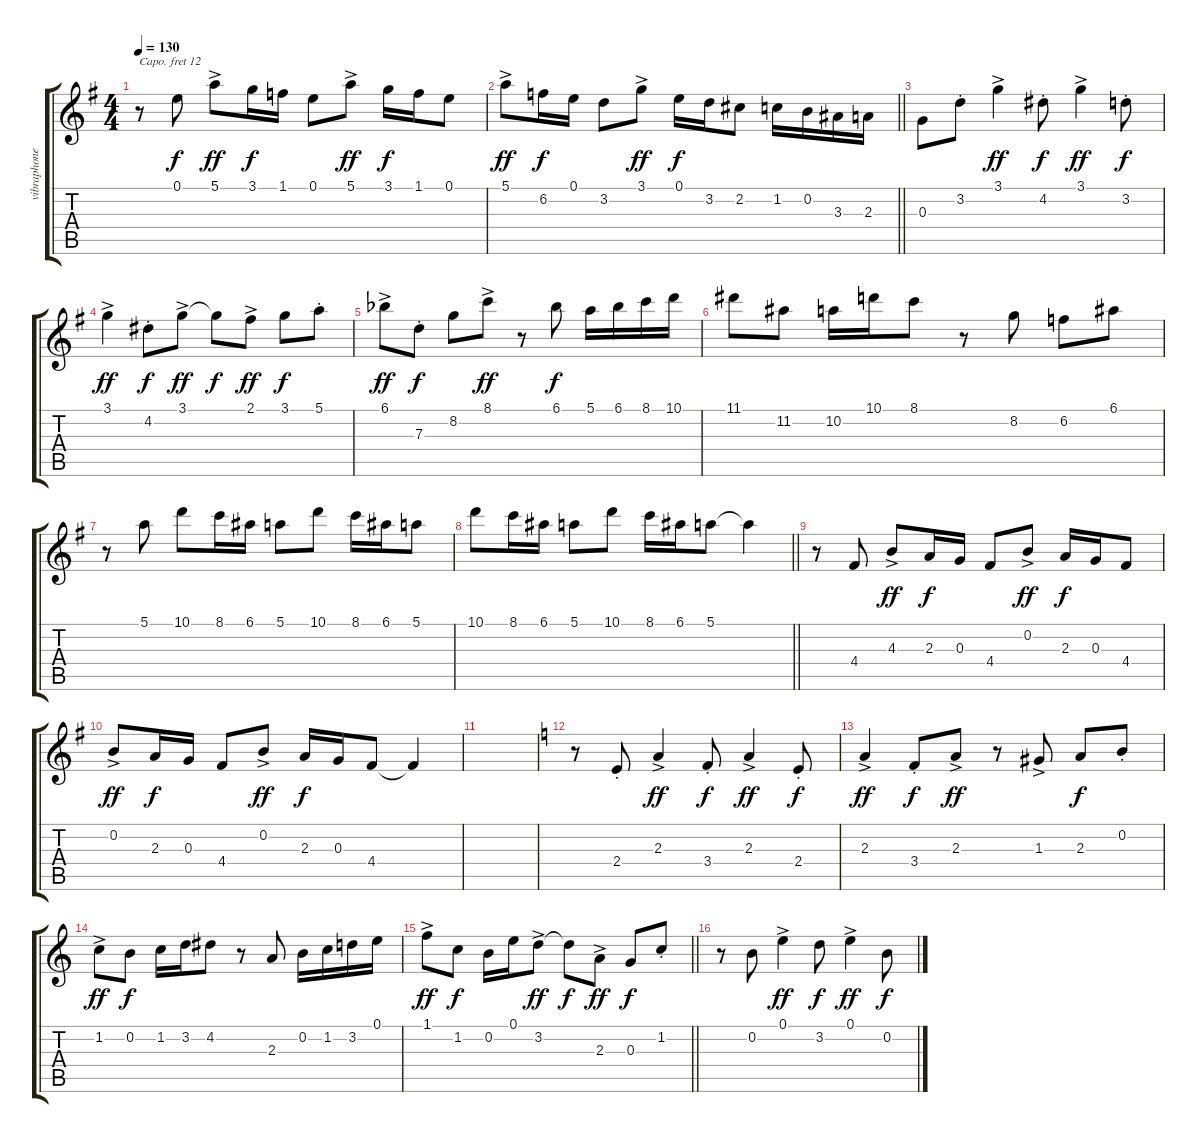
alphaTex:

\track ("vibraphone" "vibraphone") {instrument vibraphone}
\staff {score tabs}
\capo 12
\tuning (E4 B3 G3 D3 A2 E2) {hide}
\ts (4 4)
\tempo 130
\clef g2
\ks g
r.8{dy f} 0.1.8 5.1{ac}.8{dy ff} 3.1.16{dy f} 1.1.16 0.1.8 5.1{ac}.8{dy ff} 3.1.16{dy f} 1.1.16 0.1.8 |
\barLineRight lightlight
5.1{ac}.8{dy ff} 6.2.16{dy f} 0.1.16 3.2.8 3.1{ac}.8{dy ff} 0.1.16{dy f} 3.2.16 2.2.8 1.2.16 0.2.16 3.3.16 2.3.16 |
0.3.8 3.2{st}.8 3.1{ac}.4{dy ff} 4.2{st}.8{dy f} 3.1{ac}.4{dy ff} 3.2{st}.8{dy f} |
3.1{ac}.4{dy ff} 4.2{st}.8{dy f} 3.1{ac}.8{dy ff} 3.1{t}.8{dy f} 2.1{ac}.8{dy ff} 3.1.8{dy f} 5.1{st}.8 |
6.1{ac acc b}.8{dy ff} 7.3{st}.8{dy f} 8.2.8 8.1{ac}.8{dy ff} r.8 6.1{acc b}.8{dy f} 5.1.16 6.1{acc b}.16 8.1.16 10.1.16 |
11.1.8 11.2.8 10.2.16 10.1.16 8.1.8 r.8 8.2.8 6.2.8 6.1.8 |
r.8 5.1.8 10.1.8 8.1.16 6.1.16 5.1.8 10.1.8 8.1.16 6.1.16 5.1.8 |
\barLineRight lightlight
10.1.8 8.1.16 6.1.16 5.1.8 10.1.8 8.1.16 6.1.16 5.1.8 5.1{t}.4 |
r.8 4.4.8 4.3{ac}.8{dy ff} 2.3.16{dy f} 0.3.16 4.4.8 0.2{ac}.8{dy ff} 2.3.16{dy f} 0.3.16 4.4.8 |
0.2{ac}.8{dy ff} 2.3.16{dy f} 0.3.16 4.4.8 0.2{ac}.8{dy ff} 2.3.16{dy f} 0.3.16 4.4.8 4.4{t}.4 |
|
\ks c
r.8 2.4{st}.8 2.3{ac}.4{dy ff} 3.4{st}.8{dy f} 2.3{ac}.4{dy ff} 2.4{st}.8{dy f} |
2.3{ac}.4{dy ff} 3.4{st}.8{dy f} 2.3{ac}.8{dy ff} r.8 1.3{ac}.8 2.3.8{dy f} 0.2{st}.8 |
1.2{ac}.8{dy ff} 0.2.8{dy f} 1.2.16 3.2.16 4.2.8 r.8 2.3.8 0.2.16 1.2.16 3.2.16 0.1.16 |
\barLineRight lightlight
1.1{ac}.8{dy ff} 1.2.8{dy f} 0.2.16 0.1.16 3.2{ac}.8{dy ff} 3.2{t}.8{dy f} 2.3{ac}.8{dy ff} 0.3.8{dy f} 1.2{st}.8 |
r.8 0.2.8 0.1{ac}.4{dy ff} 3.2.8{dy f} 0.1{ac}.4{dy ff} 0.2.8{dy f}
